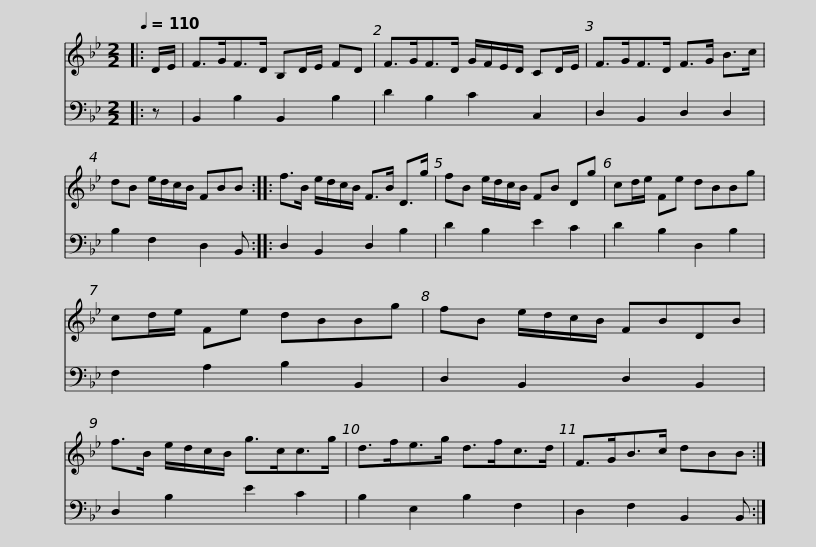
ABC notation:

X:1
%%score 1 2
L:1/8
Q:1/4=110
M:2/2
I:linebreak $
K:Bb
V:1 treble
V:2 bass
V:1
|: D/E/ | F>GF>D B,D/E/ FD | F>GF>D G/F/E/D/ CD/E/ | F>GF>D F>G B>c |$ dB e/d/c/B/ FBB :: %5
 f>B e/d/c/B/ F>B D>g | fB e/d/c/B/ FB Dg | cd/e/ Fe dBBg |$ cd/e/ Fe dBBg | fB e/d/c/B/ FBDB | %10
 f>B e/d/c/B/ g>cc>g | d>fe>g d>fc>d |$ F>GB>c dBB :| %13
V:2
|: z | B,,2 B,2 B,,2 B,2 | D2 B,2 C2 C,2 | D,2 B,,2 D,2 D,2 |$ B,2 F,2 D,2 B,, :: %5
 D,2 B,,2 D,2 B,2 | D2 B,2 E2 C2 | D2 B,2 D,2 B,2 |$ F,2 A,2 B,2 B,,2 | D,2 B,,2 D,2 B,,2 | %10
 D,2 B,2 E2 C2 | B,2 E,2 B,2 F,2 |$ D,2 F,2 B,,2 B,, :| %13
